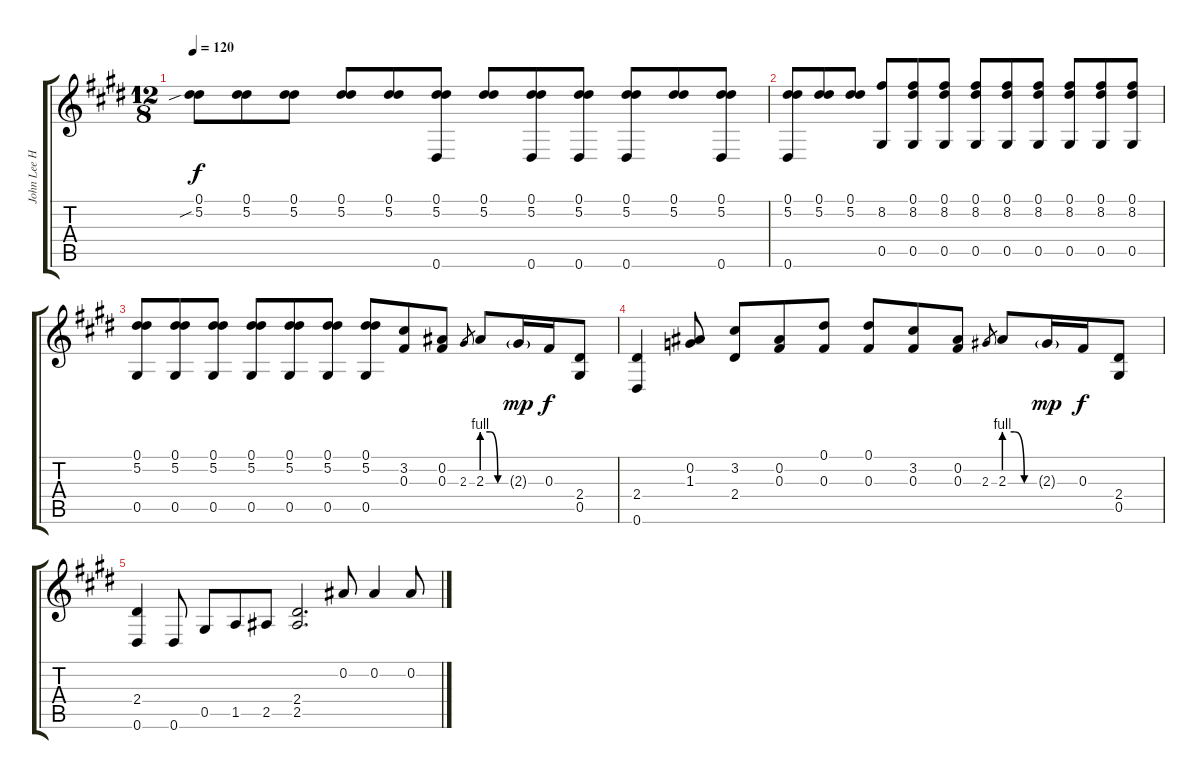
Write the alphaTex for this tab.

\track ("John Lee Hooker" "John Lee H") {instrument electricguitarclean}
\staff {score tabs}
\tuning (Eb4 Bb3 Gb3 Db3 Ab2 Eb2) {hide}
\ts (12 8)
\tempo 120
\clef g2
\ks e
(0.1 5.2{sib}).8{dy f instrument electricguitarclean} (0.1 5.2).8 (0.1 5.2).8 (0.1 5.2).8 (0.1 5.2).8 (0.1 5.2 0.6).8 (0.1 5.2).8 (0.1 5.2 0.6).8 (0.1 5.2 0.6).8 (0.1 5.2 0.6).8 (0.1 5.2).8 (0.1 5.2 0.6).8 |
(0.1 5.2 0.6).8 (0.1 5.2).8 (0.1 5.2).8 (8.2 0.5).8 (0.1 8.2 0.5).8 (0.1 8.2 0.5).8 (0.1 8.2 0.5).8 (0.1 8.2 0.5).8 (0.1 8.2 0.5).8 (0.1 8.2 0.5).8 (0.1 8.2 0.5).8 (0.1 8.2 0.5).8 |
(0.1 5.2 0.5).8 (0.1 5.2 0.5).8 (0.1 5.2 0.5).8 (0.1 5.2 0.5).8 (0.1 5.2 0.5).8 (0.1 5.2 0.5).8 (0.1 5.2 0.5).8 (3.2 0.3).8 (0.2 0.3).8 2.3.8{gr} 2.3{be (custom 0 4 20 4 40 0 60 0)}.8 2.3{g}.16{dy mp} 0.3.16{dy f} (2.4 0.5).8 |
(2.4 0.6).4 (0.2 1.3).8 (3.2 2.4).8 (0.2 0.3).8 (0.1 0.3).8 (0.1 0.3).8 (3.2 0.3).8 (0.2 0.3).8 2.3.8{gr} 2.3{be (custom 0 4 20 4 40 0 60 0)}.8 2.3{g}.16{dy mp} 0.3.16{dy f} (2.4 0.5).8 |
(2.4 0.6).4 0.6.8 0.5.8 1.5.8 2.5.8 (2.4 2.5).2{d} 0.2.8 0.2.4 0.2.8
